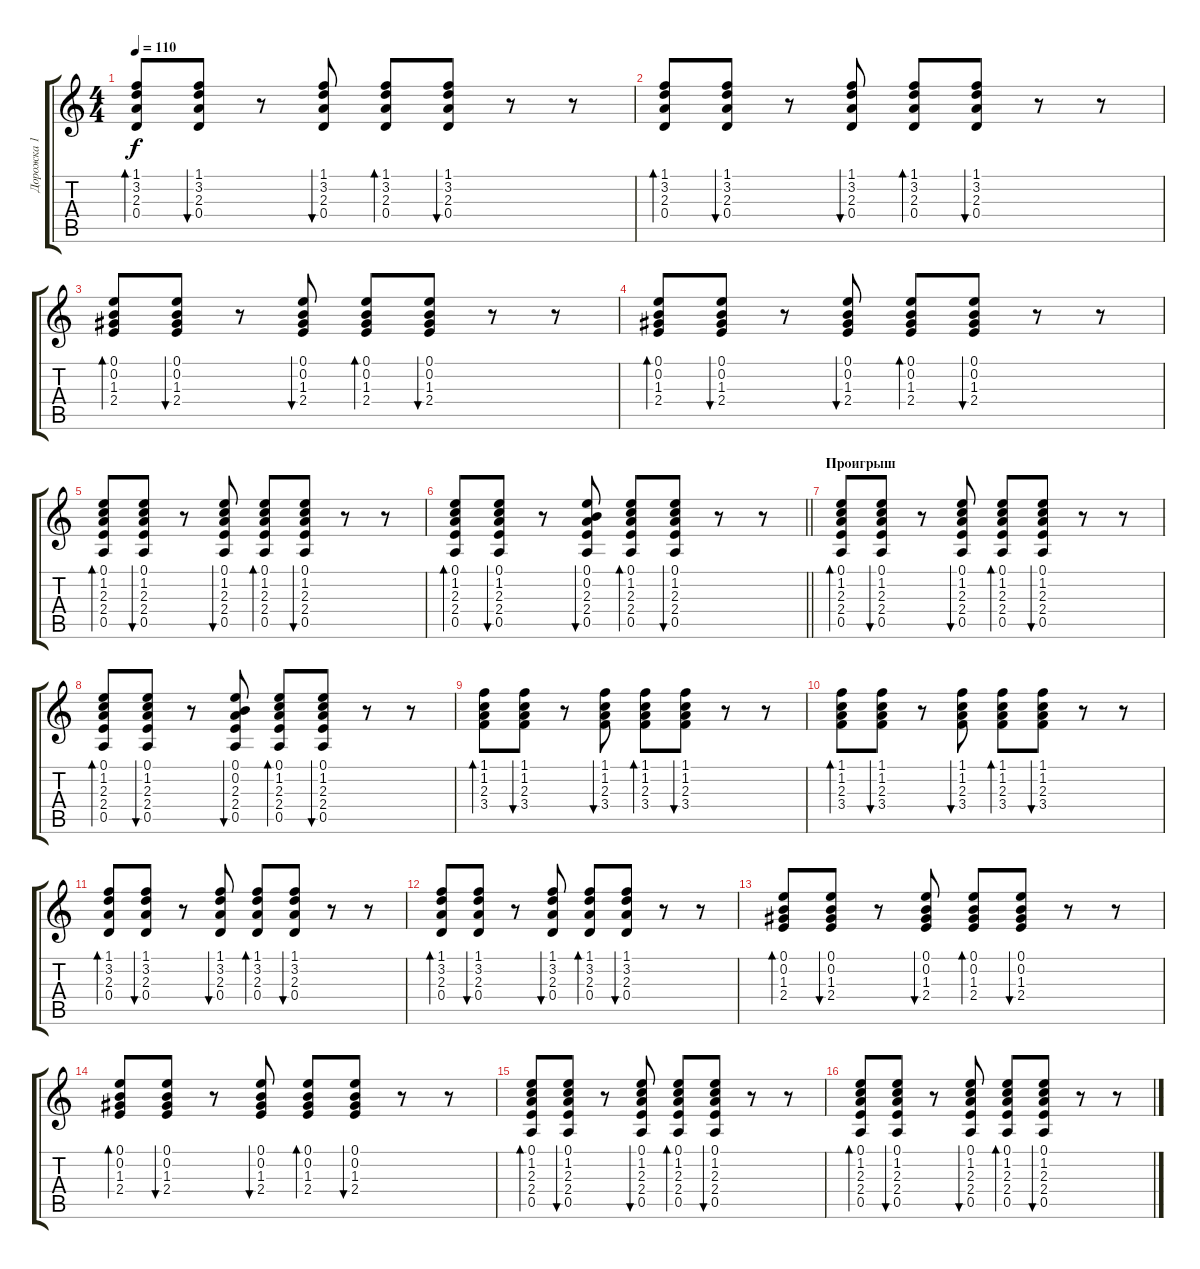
\track ("Дорожка 1" "Дорожка 1") {instrument electricguitarclean}
\staff {score tabs}
\tuning (E4 B3 G3 D3 A2 E2) {hide}
\ts (4 4)
\tempo 110
\clef g2
\ks c
(1.1 3.2 2.3 0.4).8{bd 60 dy f} (1.1 3.2 2.3 0.4).8{bu 60} r.8 (1.1 3.2 2.3 0.4).8{bu 60} (1.1 3.2 2.3 0.4).8{bd 60} (1.1 3.2 2.3 0.4).8{bu 60} r.8 r.8 |
(1.1 3.2 2.3 0.4).8{bd 60} (1.1 3.2 2.3 0.4).8{bu 60} r.8 (1.1 3.2 2.3 0.4).8{bu 60} (1.1 3.2 2.3 0.4).8{bd 60} (1.1 3.2 2.3 0.4).8{bu 60} r.8 r.8 |
(0.1 0.2 1.3 2.4).8{bd 60} (0.1 0.2 1.3 2.4).8{bu 60} r.8 (0.1 0.2 1.3 2.4).8{bu 60} (0.1 0.2 1.3 2.4).8{bd 60} (0.1 0.2 1.3 2.4).8{bu 60} r.8 r.8 |
(0.1 0.2 1.3 2.4).8{bd 60} (0.1 0.2 1.3 2.4).8{bu 60} r.8 (0.1 0.2 1.3 2.4).8{bu 60} (0.1 0.2 1.3 2.4).8{bd 60} (0.1 0.2 1.3 2.4).8{bu 60} r.8 r.8 |
(0.1 1.2 2.3 2.4 0.5).8{bd 60} (0.1 1.2 2.3 2.4 0.5).8{bu 60} r.8 (0.1 1.2 2.3 2.4 0.5).8{bu 60} (0.1 1.2 2.3 2.4 0.5).8{bd 60} (0.1 1.2 2.3 2.4 0.5).8{bu 60} r.8 r.8 |
\barLineRight lightlight
(0.1 1.2 2.3 2.4 0.5).8{bd 60} (0.1 1.2 2.3 2.4 0.5).8{bu 60} r.8 (0.1 0.2 2.3 2.4 0.5).8{bu 60} (0.1 1.2 2.3 2.4 0.5).8{bd 60} (0.1 1.2 2.3 2.4 0.5).8{bu 60} r.8 r.8 |
\section ("" "Проигрыш")
(0.1 1.2 2.3 2.4 0.5).8{bd 60} (0.1 1.2 2.3 2.4 0.5).8{bu 60} r.8 (0.1 1.2 2.3 2.4 0.5).8{bu 60} (0.1 1.2 2.3 2.4 0.5).8{bd 60} (0.1 1.2 2.3 2.4 0.5).8{bu 60} r.8 r.8 |
(0.1 1.2 2.3 2.4 0.5).8{bd 60} (0.1 1.2 2.3 2.4 0.5).8{bu 60} r.8 (0.1 0.2 2.3 2.4 0.5).8{bu 60} (0.1 1.2 2.3 2.4 0.5).8{bd 60} (0.1 1.2 2.3 2.4 0.5).8{bu 60} r.8 r.8 |
(1.1 1.2 2.3 3.4).8{bd 60} (1.1 1.2 2.3 3.4).8{bu 60} r.8 (1.1 1.2 2.3 3.4).8{bu 60} (1.1 1.2 2.3 3.4).8{bd 60} (1.1 1.2 2.3 3.4).8{bu 60} r.8 r.8 |
(1.1 1.2 2.3 3.4).8{bd 60} (1.1 1.2 2.3 3.4).8{bu 60} r.8 (1.1 1.2 2.3 3.4).8{bu 60} (1.1 1.2 2.3 3.4).8{bd 60} (1.1 1.2 2.3 3.4).8{bu 60} r.8 r.8 |
(1.1 3.2 2.3 0.4).8{bd 60} (1.1 3.2 2.3 0.4).8{bu 60} r.8 (1.1 3.2 2.3 0.4).8{bu 60} (1.1 3.2 2.3 0.4).8{bd 60} (1.1 3.2 2.3 0.4).8{bu 60} r.8 r.8 |
(1.1 3.2 2.3 0.4).8{bd 60} (1.1 3.2 2.3 0.4).8{bu 60} r.8 (1.1 3.2 2.3 0.4).8{bu 60} (1.1 3.2 2.3 0.4).8{bd 60} (1.1 3.2 2.3 0.4).8{bu 60} r.8 r.8 |
(0.1 0.2 1.3 2.4).8{bd 60} (0.1 0.2 1.3 2.4).8{bu 60} r.8 (0.1 0.2 1.3 2.4).8{bu 60} (0.1 0.2 1.3 2.4).8{bd 60} (0.1 0.2 1.3 2.4).8{bu 60} r.8 r.8 |
(0.1 0.2 1.3 2.4).8{bd 60} (0.1 0.2 1.3 2.4).8{bu 60} r.8 (0.1 0.2 1.3 2.4).8{bu 60} (0.1 0.2 1.3 2.4).8{bd 60} (0.1 0.2 1.3 2.4).8{bu 60} r.8 r.8 |
(0.1 1.2 2.3 2.4 0.5).8{bd 60} (0.1 1.2 2.3 2.4 0.5).8{bu 60} r.8 (0.1 1.2 2.3 2.4 0.5).8{bu 60} (0.1 1.2 2.3 2.4 0.5).8{bd 60} (0.1 1.2 2.3 2.4 0.5).8{bu 60} r.8 r.8 |
(0.1 1.2 2.3 2.4 0.5).8{bd 60} (0.1 1.2 2.3 2.4 0.5).8{bu 60} r.8 (0.1 1.2 2.3 2.4 0.5).8{bu 60} (0.1 1.2 2.3 2.4 0.5).8{bd 60} (0.1 1.2 2.3 2.4 0.5).8{bu 60} r.8 r.8
